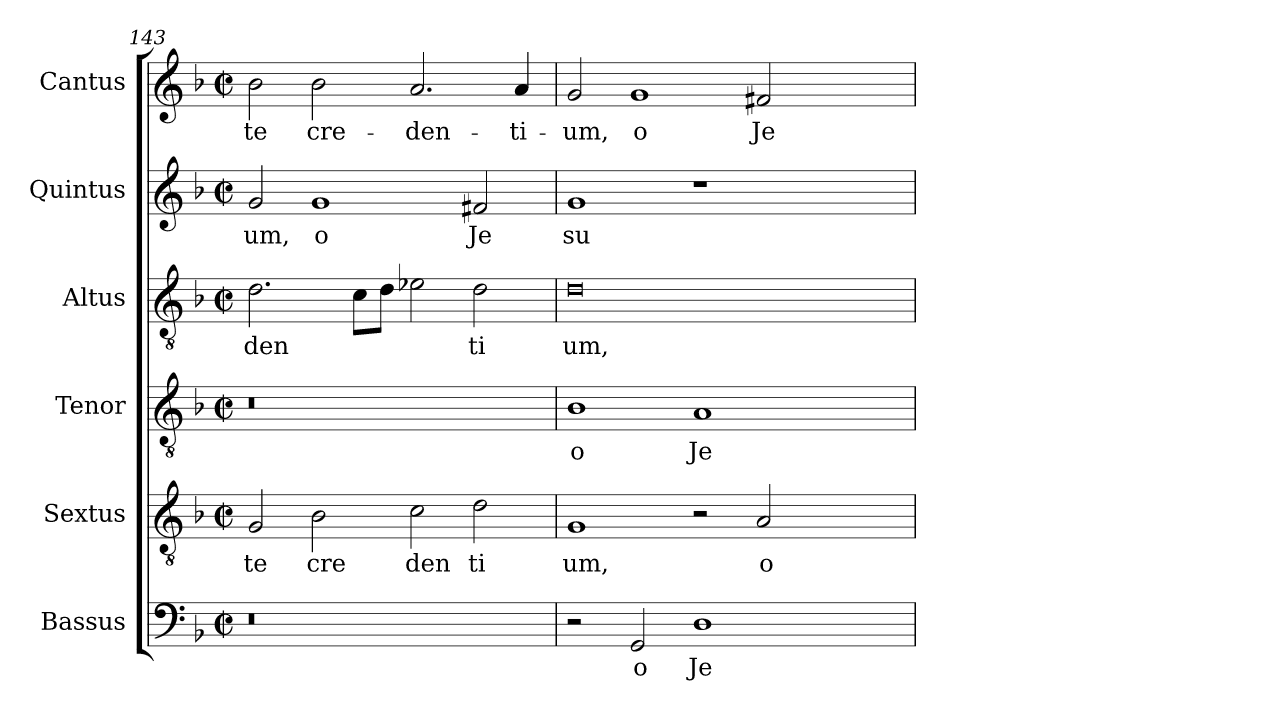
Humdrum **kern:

**kern	**text	**kern	**text	**kern	**text	**kern	**text	**kern	**text	**kern	**text
*part6	*part6	*part5	*part5	*part4	*part4	*part3	*part3	*part2	*part2	*part1	*part1
*staff6	*staff6	*staff5	*staff5	*staff4	*staff4	*staff3	*staff3	*staff2	*staff2	*staff1	*staff1
*I"Bassus	*	*I"Sextus	*	*I"Tenor	*	*I"Altus	*	*I"Quintus	*	*I"Cantus	*
*clefF4	*	*clefGv2	*	*clefGv2	*	*clefGv2	*	*clefG2	*	*clefG2	*
*k[b-]	*	*k[b-]	*	*k[b-]	*	*k[b-]	*	*k[b-]	*	*k[b-]	*
*F:	*	*F:	*	*F:	*	*F:	*	*F:	*	*F:	*
*M2/2	*	*M2/2	*	*M2/2	*	*M2/2	*	*M2/2	*	*M2/2	*
*met(c|)	*	*met(c|)	*	*met(c|)	*	*met(c|)	*	*met(c|)	*	*met(c|)	*
=143	=143	=143	=143	=143	=143	=143	=143	=143	=143	=143	=143
!	!	!	!LO:LY:b:cj	!	!	!	!LO:LY:b	!	!LO:LY:b:cj	!	!LO:LY:b:cj
0r	.	2G/	te	0r	.	2.d\	den	2g/	um,	2b-\	te
!	!	!	!LO:LY:b:cj	!	!	!	!	!	!LO:LY:b:cj	!	!LO:LY:b:cj
.	.	2B-\	cre	.	.	.	.	1g	o	2b-\	cre-
.	.	.	.	.	.	8c\L	.	.	.	.	.
.	.	.	.	.	.	8d\J	.	.	.	.	.
!	!	!	!LO:LY:b:cj	!	!	!	!	!	!	!	!LO:LY:b:cj
.	.	2c\	den	.	.	2e-X\	.	.	.	2.a/	-den-
!	!	!	!LO:LY:b:cj	!	!	!	!LO:LY:b:cj	!	!LO:LY:b:cj	!	!
.	.	2d\	ti	.	.	2d\	ti	2f#X/	Je	.	.
!	!	!	!	!	!	!	!	!	!	!	!LO:LY:b:cj
.	.	.	.	.	.	.	.	.	.	4a/	-ti-
=144	=144	=144	=144	=144	=144	=144	=144	=144	=144	=144	=144
!	!	!	!LO:LY:b:cj	!	!LO:LY:b:cj	!	!LO:LY:b:cj	!	!LO:LY:b:cj	!	!LO:LY:b:cj
2r	.	1G	um,	1B-	o	0d	um,	1g	su	2g/	-um,
!	!LO:LY:b:cj	!	!	!	!	!	!	!	!	!	!LO:LY:b:cj
2GG/	o	.	.	.	.	.	.	.	.	1g	o
!	!LO:LY:b:cj	!	!	!	!LO:LY:b:cj	!	!	!LO:N:vis=1	!	!	!
1D	Je	2r	.	1A	Je	.	.	0r	.	.	.
!	!	!	!LO:LY:b:cj	!	!	!	!	!	!	!	!LO:LY:b:cj
.	.	2A/	o	.	.	.	.	.	.	2f#X/	Je-
1ryy	.	1ryy	.	1ryy	.	1ryy	.	.	.	1ryy	.
=	=	=	=	=	=	=	=	=	=	=	=
*-	*-	*-	*-	*-	*-	*-	*-	*-	*-	*-	*-
